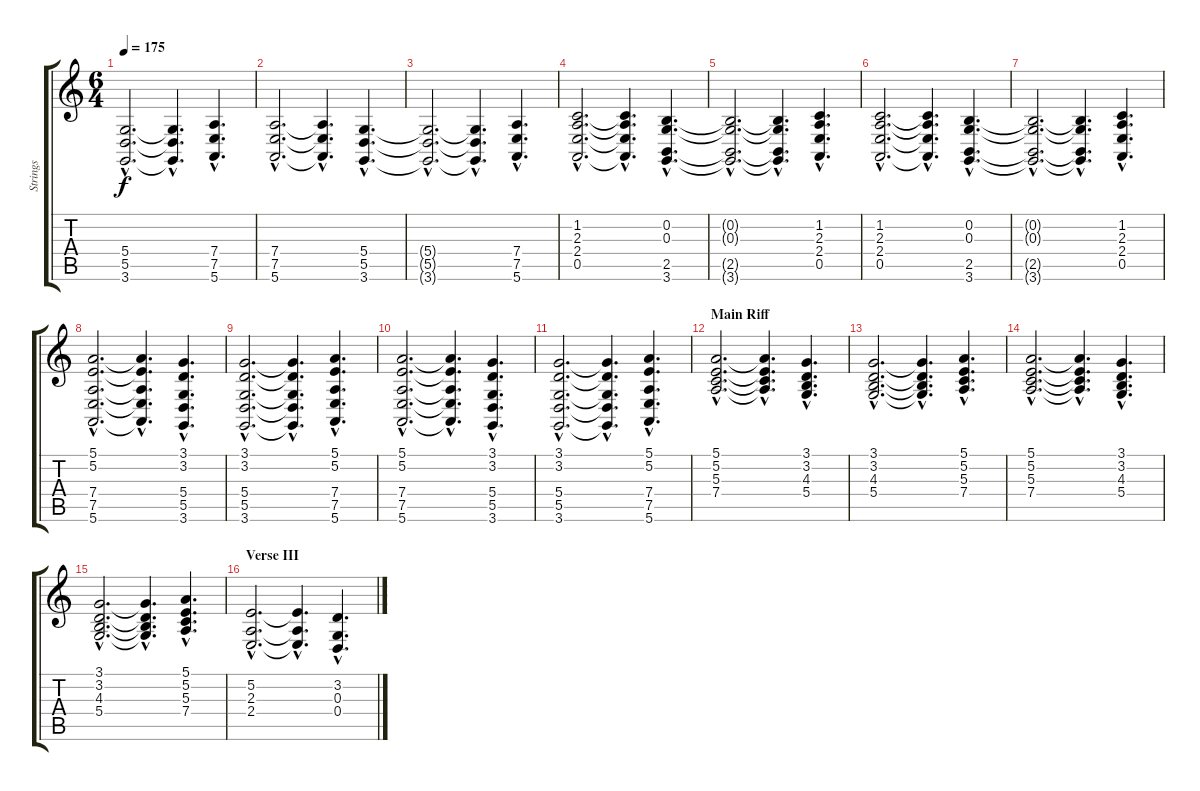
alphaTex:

\track ("Strings" "Strings") {instrument stringensemble1}
\staff {score tabs}
\tuning (E4 B3 G3 D3 A2 E2) {hide}
\ts (6 4)
\tempo 175
\clef g2
\ks c
(5.4{hac t} 5.5{hac t} 3.6{hac t}).2{d dy f} (5.4{hac t} 5.5{hac t} 3.6{hac t}).4{d} (7.4{hac} 7.5{hac} 5.6{hac}).4{d} |
(7.4{hac} 7.5{hac} 5.6{hac}).2{d} (7.4{hac t} 7.5{hac t} 5.6{hac t}).4{d} (5.4{hac} 5.5{hac} 3.6{hac}).4{d} |
(5.4{hac t} 5.5{hac t} 3.6{hac t}).2{d} (5.4{hac t} 5.5{hac t} 3.6{hac t}).4{d} (7.4{hac} 7.5{hac} 5.6{hac}).4{d} |
(1.2{hac} 2.3{hac} 2.4{hac} 0.5{hac}).2{d} (1.2{hac t} 2.3{hac t} 2.4{hac t} 0.5{hac t}).4{d} (0.2{hac} 0.3{hac} 2.5{hac} 3.6{hac}).4{d} |
(0.2{hac t} 0.3{hac t} 2.5{hac t} 3.6{hac t}).2{d} (0.2{hac t} 0.3{hac t} 2.5{hac t} 3.6{hac t}).4{d} (1.2{hac} 2.3{hac} 2.4{hac} 0.5{hac}).4{d} |
(1.2{hac} 2.3{hac} 2.4{hac} 0.5{hac}).2{d} (1.2{hac t} 2.3{hac t} 2.4{hac t} 0.5{hac t}).4{d} (0.2{hac} 0.3{hac} 2.5{hac} 3.6{hac}).4{d} |
(0.2{hac t} 0.3{hac t} 2.5{hac t} 3.6{hac t}).2{d} (0.2{hac t} 0.3{hac t} 2.5{hac t} 3.6{hac t}).4{d} (1.2{hac} 2.3{hac} 2.4{hac} 0.5{hac}).4{d} |
(5.1{hac} 5.2{hac} 7.4{hac} 7.5{hac} 5.6{hac}).2{d} (5.1{hac t} 5.2{hac t} 7.4{hac t} 7.5{hac t} 5.6{hac t}).4{d} (3.1{hac} 3.2{hac} 5.4{hac} 5.5{hac} 3.6{hac}).4{d} |
(3.1{hac} 3.2{hac} 5.4{hac} 5.5{hac} 3.6{hac}).2{d} (3.1{hac t} 3.2{hac t} 5.4{hac t} 5.5{hac t} 3.6{hac t}).4{d} (5.1{hac} 5.2{hac} 7.4{hac} 7.5{hac} 5.6{hac}).4{d} |
(5.1{hac} 5.2{hac} 7.4{hac} 7.5{hac} 5.6{hac}).2{d} (5.1{hac t} 5.2{hac t} 7.4{hac t} 7.5{hac t} 5.6{hac t}).4{d} (3.1{hac} 3.2{hac} 5.4{hac} 5.5{hac} 3.6{hac}).4{d} |
(3.1{hac} 3.2{hac} 5.4{hac} 5.5{hac} 3.6{hac}).2{d} (3.1{hac t} 3.2{hac t} 5.4{hac t} 5.5{hac t} 3.6{hac t}).4{d} (5.1{hac} 5.2{hac} 7.4{hac} 7.5{hac} 5.6{hac}).4{d} |
\section ("" "Main Riff")
(5.1{hac} 5.2{hac} 5.3{hac} 7.4{hac}).2{d} (5.1{hac t} 5.2{hac t} 5.3{hac t} 7.4{hac t}).4{d} (3.1{hac} 3.2{hac} 4.3{hac} 5.4{hac}).4{d} |
(3.1{hac} 3.2{hac} 4.3{hac} 5.4{hac}).2{d} (3.1{hac t} 3.2{hac t} 4.3{hac t} 5.4{hac t}).4{d} (5.1{hac} 5.2{hac} 5.3{hac} 7.4{hac}).4{d} |
(5.1{hac} 5.2{hac} 5.3{hac} 7.4{hac}).2{d} (5.1{hac t} 5.2{hac t} 5.3{hac t} 7.4{hac t}).4{d} (3.1{hac} 3.2{hac} 4.3{hac} 5.4{hac}).4{d} |
(3.1{hac} 3.2{hac} 4.3{hac} 5.4{hac}).2{d} (3.1{hac t} 3.2{hac t} 4.3{hac t} 5.4{hac t}).4{d} (5.1{hac} 5.2{hac} 5.3{hac} 7.4{hac}).4{d} |
\section ("" "Verse III")
(5.2{hac} 2.3{hac} 2.4{hac}).2{d} (5.2{hac t} 2.3{hac t} 2.4{hac t}).4{d} (3.2{hac} 0.3{hac} 0.4{hac}).4{d}
